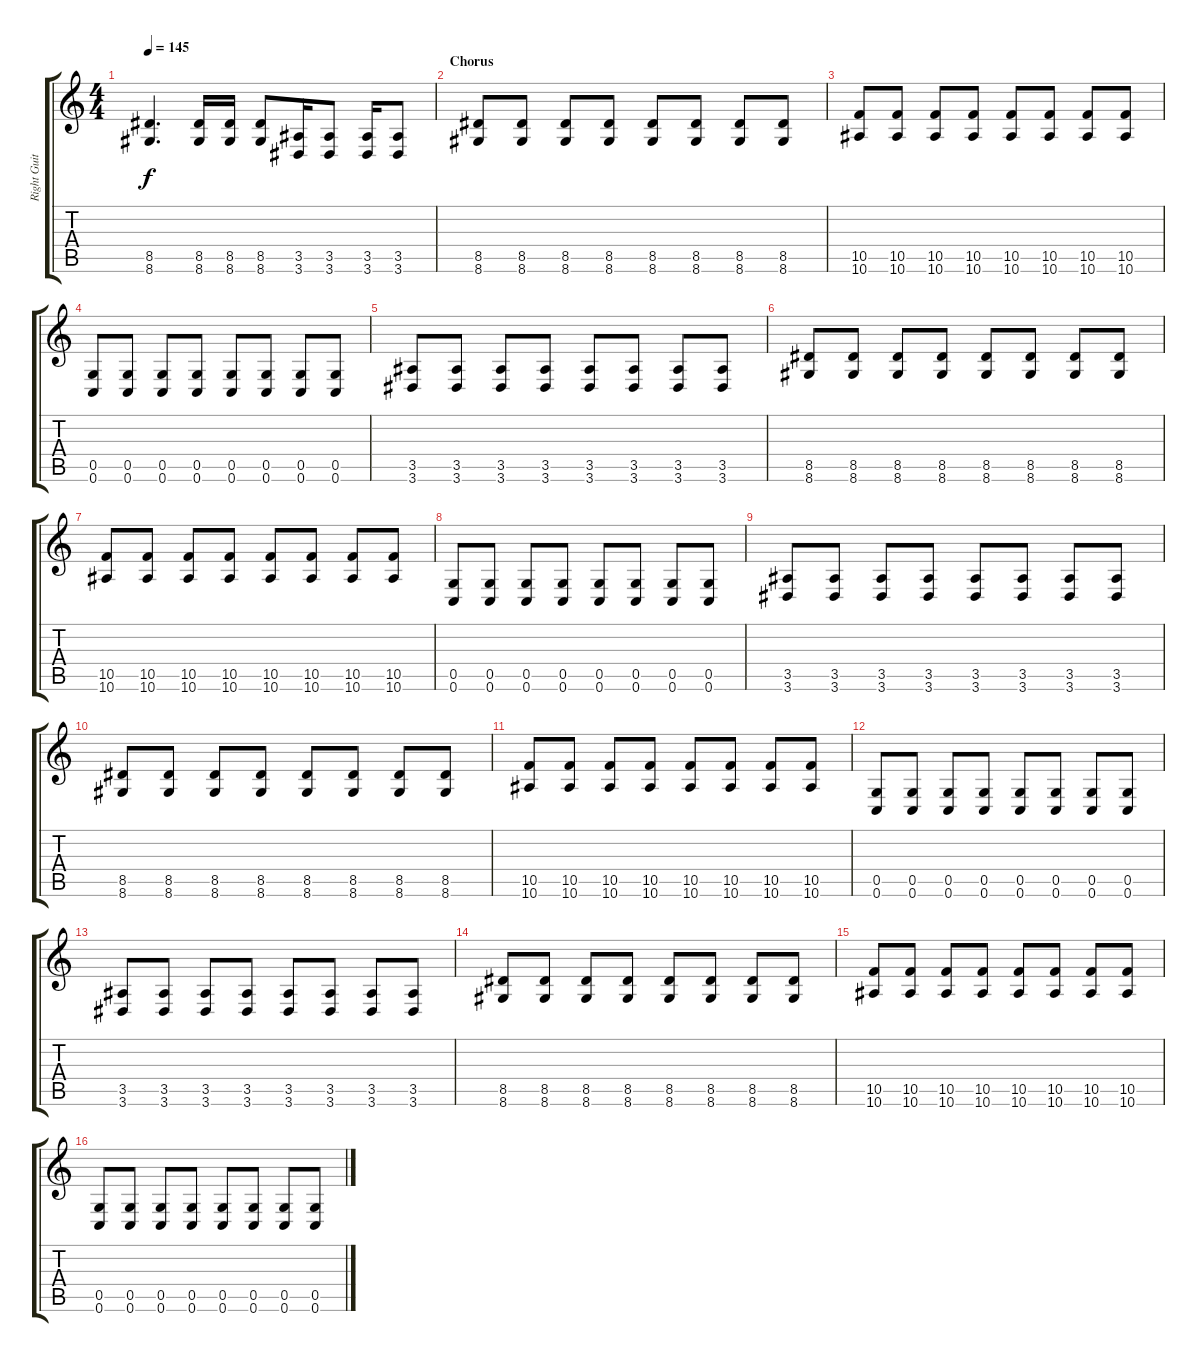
\track ("Right Guitar" "Right Guit") {instrument distortionguitar}
\staff {score tabs}
\tuning (D4 A3 F3 C3 G2 C2) {hide}
\ts (4 4)
\tempo 145
\clef g2
\ks c
(8.5 8.6).4{d dy f} (8.5 8.6).16 (8.5 8.6).16 (8.5 8.6).8 (3.5 3.6).16 (3.5 3.6).8 (3.5 3.6).16 (3.5 3.6).8 |
\section ("" "Chorus")
(8.5 8.6).8 (8.5 8.6).8 (8.5 8.6).8 (8.5 8.6).8 (8.5 8.6).8 (8.5 8.6).8 (8.5 8.6).8 (8.5 8.6).8 |
(10.5 10.6).8 (10.5 10.6).8 (10.5 10.6).8 (10.5 10.6).8 (10.5 10.6).8 (10.5 10.6).8 (10.5 10.6).8 (10.5 10.6).8 |
(0.5 0.6).8 (0.5 0.6).8 (0.5 0.6).8 (0.5 0.6).8 (0.5 0.6).8 (0.5 0.6).8 (0.5 0.6).8 (0.5 0.6).8 |
(3.5 3.6).8 (3.5 3.6).8 (3.5 3.6).8 (3.5 3.6).8 (3.5 3.6).8 (3.5 3.6).8 (3.5 3.6).8 (3.5 3.6).8 |
(8.5 8.6).8 (8.5 8.6).8 (8.5 8.6).8 (8.5 8.6).8 (8.5 8.6).8 (8.5 8.6).8 (8.5 8.6).8 (8.5 8.6).8 |
(10.5 10.6).8 (10.5 10.6).8 (10.5 10.6).8 (10.5 10.6).8 (10.5 10.6).8 (10.5 10.6).8 (10.5 10.6).8 (10.5 10.6).8 |
(0.5 0.6).8 (0.5 0.6).8 (0.5 0.6).8 (0.5 0.6).8 (0.5 0.6).8 (0.5 0.6).8 (0.5 0.6).8 (0.5 0.6).8 |
(3.5 3.6).8 (3.5 3.6).8 (3.5 3.6).8 (3.5 3.6).8 (3.5 3.6).8 (3.5 3.6).8 (3.5 3.6).8 (3.5 3.6).8 |
(8.5 8.6).8 (8.5 8.6).8 (8.5 8.6).8 (8.5 8.6).8 (8.5 8.6).8 (8.5 8.6).8 (8.5 8.6).8 (8.5 8.6).8 |
(10.5 10.6).8 (10.5 10.6).8 (10.5 10.6).8 (10.5 10.6).8 (10.5 10.6).8 (10.5 10.6).8 (10.5 10.6).8 (10.5 10.6).8 |
(0.5 0.6).8 (0.5 0.6).8 (0.5 0.6).8 (0.5 0.6).8 (0.5 0.6).8 (0.5 0.6).8 (0.5 0.6).8 (0.5 0.6).8 |
(3.5 3.6).8 (3.5 3.6).8 (3.5 3.6).8 (3.5 3.6).8 (3.5 3.6).8 (3.5 3.6).8 (3.5 3.6).8 (3.5 3.6).8 |
(8.5 8.6).8 (8.5 8.6).8 (8.5 8.6).8 (8.5 8.6).8 (8.5 8.6).8 (8.5 8.6).8 (8.5 8.6).8 (8.5 8.6).8 |
(10.5 10.6).8 (10.5 10.6).8 (10.5 10.6).8 (10.5 10.6).8 (10.5 10.6).8 (10.5 10.6).8 (10.5 10.6).8 (10.5 10.6).8 |
(0.5 0.6).8 (0.5 0.6).8 (0.5 0.6).8 (0.5 0.6).8 (0.5 0.6).8 (0.5 0.6).8 (0.5 0.6).8 (0.5 0.6).8
